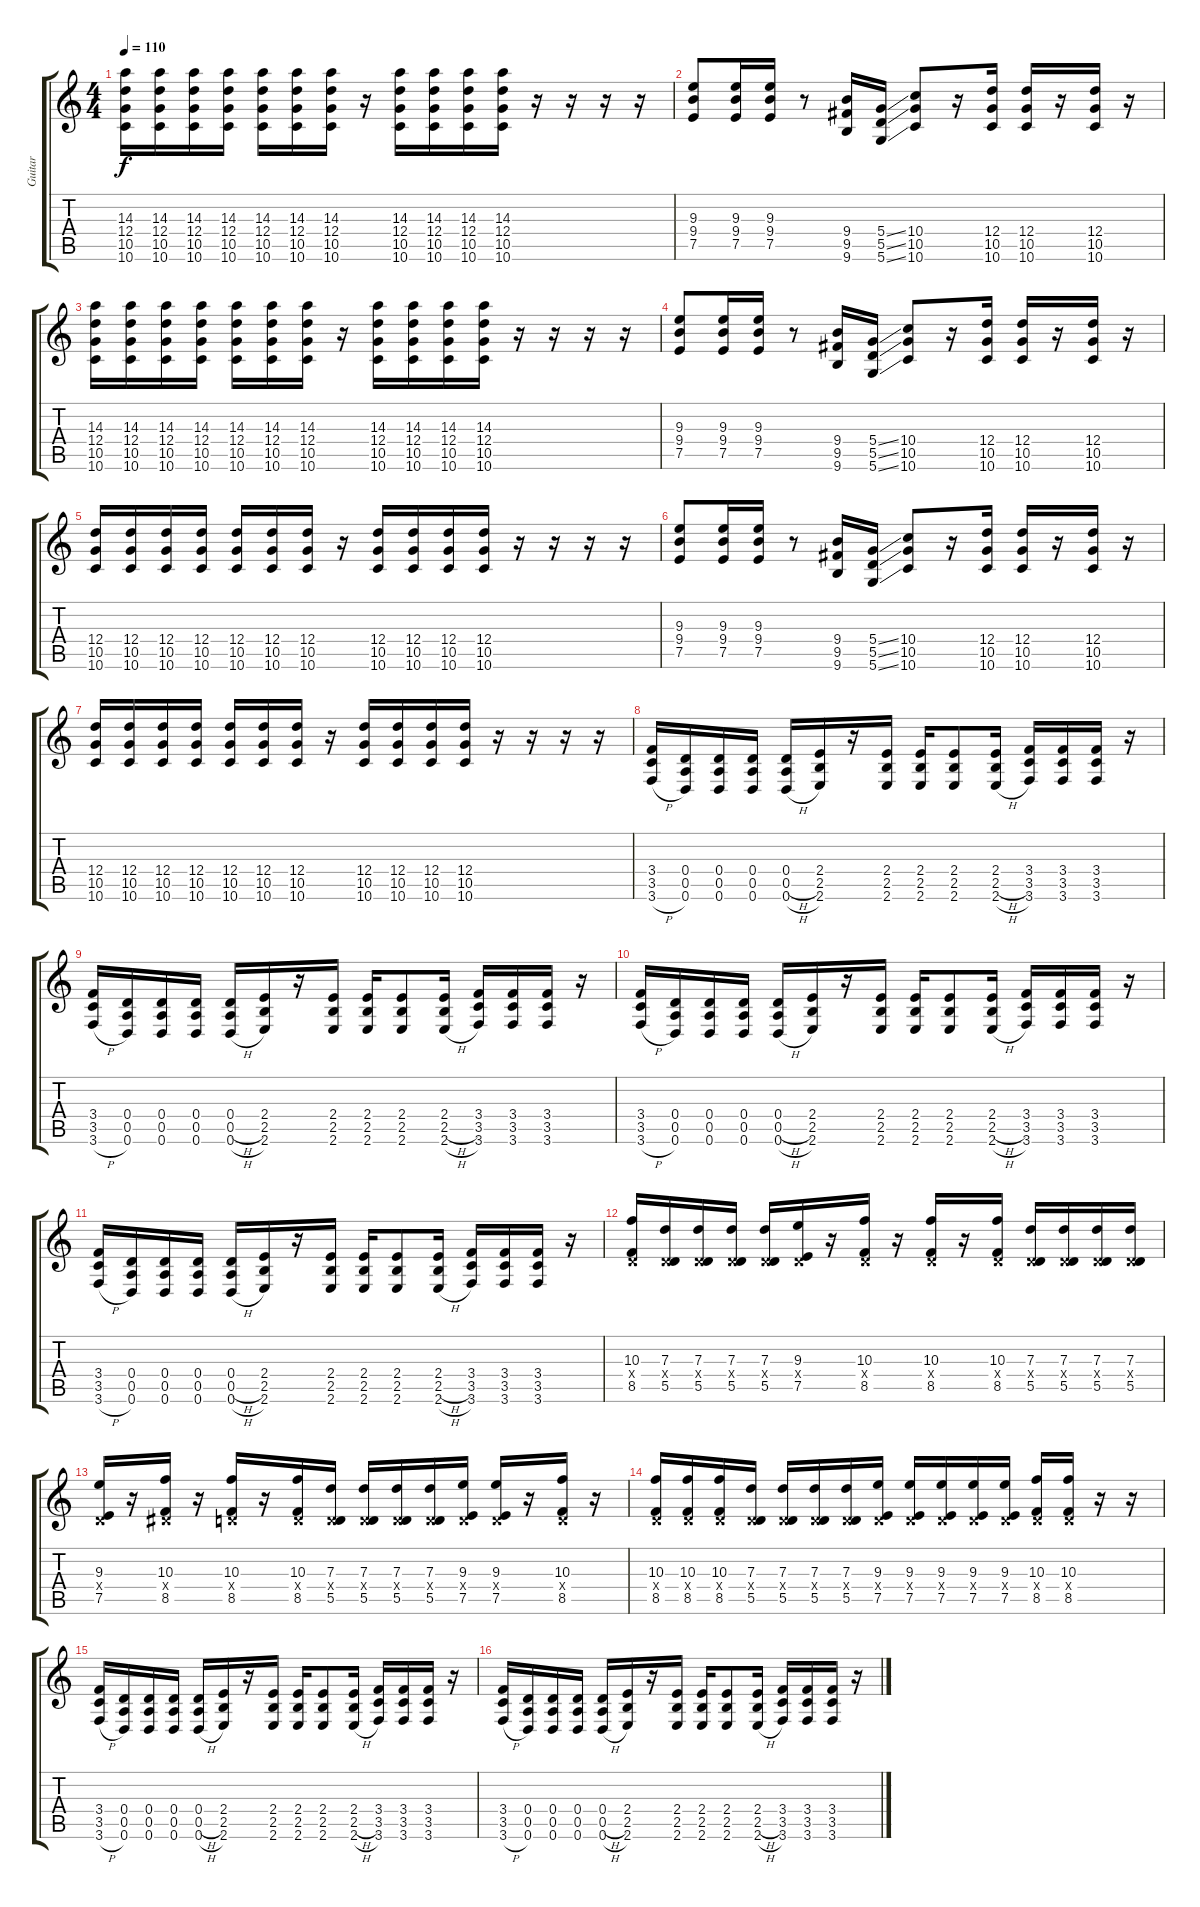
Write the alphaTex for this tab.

\track ("Guitar" "Guitar") {instrument distortionguitar}
\staff {score tabs}
\tuning (E4 B3 G3 D3 A2 D2) {hide}
\ts (4 4)
\tempo 110
\clef g2
\ks c
(14.3 12.4 10.5 10.6).16{dy f} (14.3 12.4 10.5 10.6).16 (14.3 12.4 10.5 10.6).16 (14.3 12.4 10.5 10.6).16 (14.3 12.4 10.5 10.6).16 (14.3 12.4 10.5 10.6).16 (14.3 12.4 10.5 10.6).16 r.16 (14.3 12.4 10.5 10.6).16 (14.3 12.4 10.5 10.6).16 (14.3 12.4 10.5 10.6).16 (14.3 12.4 10.5 10.6).16 r.16 r.16 r.16 r.16 |
(9.3 9.4 7.5).8 (9.3 9.4 7.5).16 (9.3 9.4 7.5).16 r.8 (9.4 9.5 9.6).16 (5.4{ss} 5.5{ss} 5.6{ss}).16 (10.4 10.5 10.6).8 r.16 (12.4 10.5 10.6).16 (12.4 10.5 10.6).16 r.16 (12.4 10.5 10.6).16 r.16 |
(14.3 12.4 10.5 10.6).16 (14.3 12.4 10.5 10.6).16 (14.3 12.4 10.5 10.6).16 (14.3 12.4 10.5 10.6).16 (14.3 12.4 10.5 10.6).16 (14.3 12.4 10.5 10.6).16 (14.3 12.4 10.5 10.6).16 r.16 (14.3 12.4 10.5 10.6).16 (14.3 12.4 10.5 10.6).16 (14.3 12.4 10.5 10.6).16 (14.3 12.4 10.5 10.6).16 r.16 r.16 r.16 r.16 |
(9.3 9.4 7.5).8 (9.3 9.4 7.5).16 (9.3 9.4 7.5).16 r.8 (9.4 9.5 9.6).16 (5.4{ss} 5.5{ss} 5.6{ss}).16 (10.4 10.5 10.6).8 r.16 (12.4 10.5 10.6).16 (12.4 10.5 10.6).16 r.16 (12.4 10.5 10.6).16 r.16 |
(12.4 10.5 10.6).16 (12.4 10.5 10.6).16 (12.4 10.5 10.6).16 (12.4 10.5 10.6).16 (12.4 10.5 10.6).16 (12.4 10.5 10.6).16 (12.4 10.5 10.6).16 r.16 (12.4 10.5 10.6).16 (12.4 10.5 10.6).16 (12.4 10.5 10.6).16 (12.4 10.5 10.6).16 r.16 r.16 r.16 r.16 |
(9.3 9.4 7.5).8 (9.3 9.4 7.5).16 (9.3 9.4 7.5).16 r.8 (9.4 9.5 9.6).16 (5.4{ss} 5.5{ss} 5.6{ss}).16 (10.4 10.5 10.6).8 r.16 (12.4 10.5 10.6).16 (12.4 10.5 10.6).16 r.16 (12.4 10.5 10.6).16 r.16 |
(12.4 10.5 10.6).16 (12.4 10.5 10.6).16 (12.4 10.5 10.6).16 (12.4 10.5 10.6).16 (12.4 10.5 10.6).16 (12.4 10.5 10.6).16 (12.4 10.5 10.6).16 r.16 (12.4 10.5 10.6).16 (12.4 10.5 10.6).16 (12.4 10.5 10.6).16 (12.4 10.5 10.6).16 r.16 r.16 r.16 r.16 |
(3.4 3.5 3.6{h}).16{volume 16 instrument distortionguitar} (0.4 0.5 0.6).16 (0.4 0.5 0.6).16 (0.4 0.5 0.6).16 (0.4 0.5{h} 0.6{h}).16 (2.4 2.5 2.6).16 r.16 (2.4 2.5 2.6).16 (2.4 2.5 2.6).16 (2.4 2.5 2.6).8 (2.4 2.5{h} 2.6{h}).16 (3.4 3.5 3.6).16 (3.4 3.5 3.6).16 (3.4 3.5 3.6).16 r.16 |
(3.4 3.5 3.6{h}).16 (0.4 0.5 0.6).16 (0.4 0.5 0.6).16 (0.4 0.5 0.6).16 (0.4 0.5{h} 0.6{h}).16 (2.4 2.5 2.6).16 r.16 (2.4 2.5 2.6).16 (2.4 2.5 2.6).16 (2.4 2.5 2.6).8 (2.4 2.5{h} 2.6{h}).16 (3.4 3.5 3.6).16 (3.4 3.5 3.6).16 (3.4 3.5 3.6).16 r.16 |
(3.4 3.5 3.6{h}).16 (0.4 0.5 0.6).16 (0.4 0.5 0.6).16 (0.4 0.5 0.6).16 (0.4 0.5{h} 0.6{h}).16 (2.4 2.5 2.6).16 r.16 (2.4 2.5 2.6).16 (2.4 2.5 2.6).16 (2.4 2.5 2.6).8 (2.4 2.5{h} 2.6{h}).16 (3.4 3.5 3.6).16 (3.4 3.5 3.6).16 (3.4 3.5 3.6).16 r.16 |
(3.4 3.5 3.6{h}).16 (0.4 0.5 0.6).16 (0.4 0.5 0.6).16 (0.4 0.5 0.6).16 (0.4 0.5{h} 0.6{h}).16 (2.4 2.5 2.6).16 r.16 (2.4 2.5 2.6).16 (2.4 2.5 2.6).16 (2.4 2.5 2.6).8 (2.4 2.5{h} 2.6{h}).16 (3.4 3.5 3.6).16 (3.4 3.5 3.6).16 (3.4 3.5 3.6).16 r.16 |
(10.3 0.4{x} 8.5).16 (7.3 0.4{x} 5.5).16 (7.3 0.4{x} 5.5).16 (7.3 0.4{x} 5.5).16 (7.3 0.4{x} 5.5).16 (9.3 0.4{x} 7.5).16 r.16 (10.3 0.4{x} 8.5).16 r.16 (10.3 0.4{x} 8.5).16 r.16 (10.3 0.4{x} 8.5).16 (7.3 0.4{x} 5.5).16 (7.3 0.4{x} 5.5).16 (7.3 0.4{x} 5.5).16 (7.3 0.4{x} 5.5).16 |
(9.3 0.4{x} 7.5).16 r.16 (10.3 1.4{x} 8.5).16 r.16 (10.3 0.4{x} 8.5).16 r.16 (10.3 0.4{x} 8.5).16 (7.3 0.4{x} 5.5).16 (7.3 0.4{x} 5.5).16 (7.3 0.4{x} 5.5).16 (7.3 0.4{x} 5.5).16 (9.3 0.4{x} 7.5).16 (9.3 0.4{x} 7.5).16 r.16 (10.3 0.4{x} 8.5).16 r.16 |
(10.3 0.4{x} 8.5).16 (10.3 0.4{x} 8.5).16 (10.3 0.4{x} 8.5).16 (7.3 0.4{x} 5.5).16 (7.3 0.4{x} 5.5).16 (7.3 0.4{x} 5.5).16 (7.3 0.4{x} 5.5).16 (9.3 0.4{x} 7.5).16 (9.3 0.4{x} 7.5).16 (9.3 0.4{x} 7.5).16 (9.3 0.4{x} 7.5).16 (9.3 0.4{x} 7.5).16 (10.3 0.4{x} 8.5).16 (10.3 0.4{x} 8.5).16 r.16 r.16 |
(3.4 3.5 3.6{h}).16{volume 16 instrument distortionguitar} (0.4 0.5 0.6).16 (0.4 0.5 0.6).16 (0.4 0.5 0.6).16 (0.4 0.5{h} 0.6{h}).16 (2.4 2.5 2.6).16 r.16 (2.4 2.5 2.6).16 (2.4 2.5 2.6).16 (2.4 2.5 2.6).8 (2.4 2.5{h} 2.6{h}).16 (3.4 3.5 3.6).16 (3.4 3.5 3.6).16 (3.4 3.5 3.6).16 r.16 |
(3.4 3.5 3.6{h}).16 (0.4 0.5 0.6).16 (0.4 0.5 0.6).16 (0.4 0.5 0.6).16 (0.4 0.5{h} 0.6{h}).16 (2.4 2.5 2.6).16 r.16 (2.4 2.5 2.6).16 (2.4 2.5 2.6).16 (2.4 2.5 2.6).8 (2.4 2.5{h} 2.6{h}).16 (3.4 3.5 3.6).16 (3.4 3.5 3.6).16 (3.4 3.5 3.6).16 r.16
